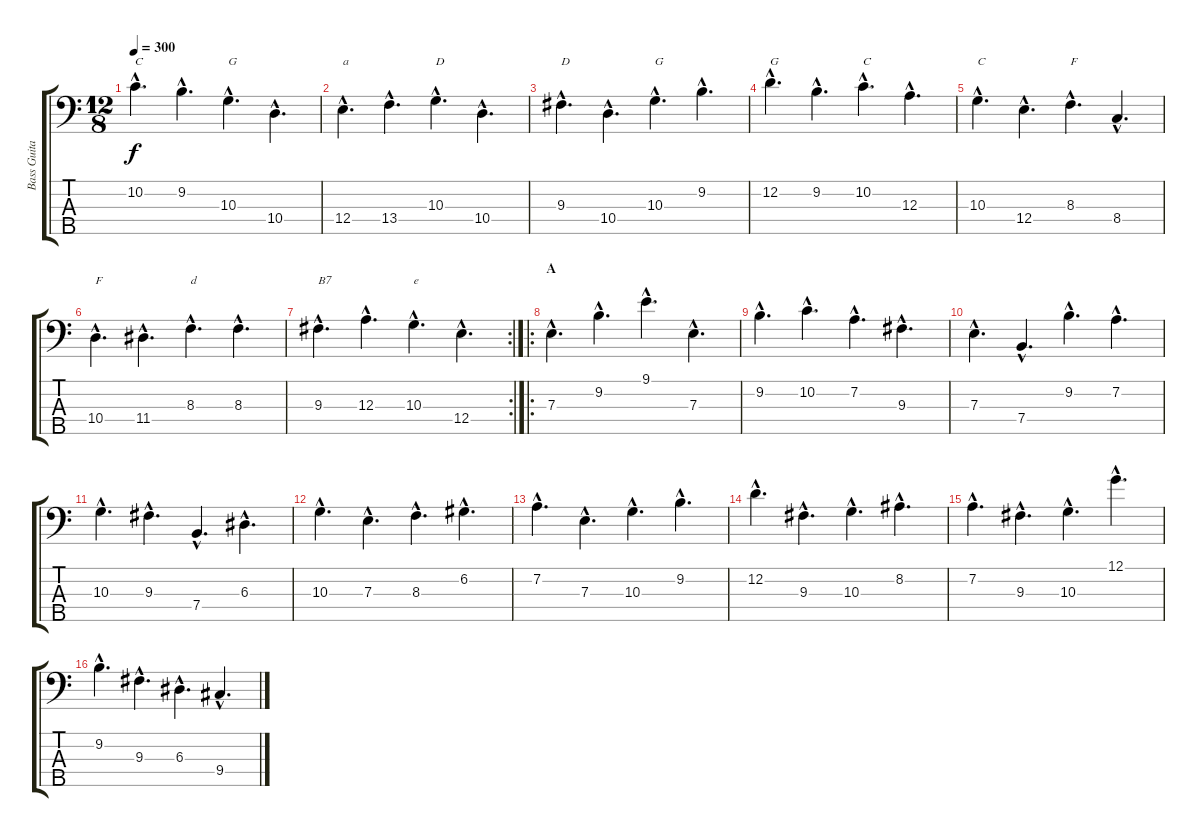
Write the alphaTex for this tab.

\track ("Bass Guitar" "Bass Guita") {instrument electricbassfinger}
\staff {score tabs}
\tuning (G2 D2 A1 E1 B0) {hide}
\ts (12 8)
\tempo 300
\clef f4
\ks c
10.2{hac}.4{d txt "C" dy f} 9.2{hac}.4{d} 10.3{hac}.4{d txt "G"} 10.4{hac}.4{d} |
12.4{hac}.4{d txt "a"} 13.4{hac}.4{d} 10.3{hac}.4{d txt "D"} 10.4{hac}.4{d} |
9.3{hac}.4{d txt "D"} 10.4{hac}.4{d} 10.3{hac}.4{d txt "G"} 9.2{hac}.4{d} |
12.2{hac}.4{d txt "G"} 9.2{hac}.4{d} 10.2{hac}.4{d txt "C"} 12.3{hac}.4{d} |
10.3{hac}.4{d txt "C"} 12.4{hac}.4{d} 8.3{hac}.4{d txt "F"} 8.4{hac}.4{d} |
10.4{hac}.4{d txt "F"} 11.4{hac}.4{d} 8.3{hac}.4{d txt "d"} 8.3{hac}.4{d} |
\rc 2
9.3{hac}.4{d txt "B7"} 12.3{hac}.4{d} 10.3{hac}.4{d txt "e"} 12.4{hac}.4{d} |
\ro
\section ("" "A")
7.3{hac}.4{d} 9.2{hac}.4{d} 9.1{hac}.4{d} 7.3{hac}.4{d} |
9.2{hac}.4{d} 10.2{hac}.4{d} 7.2{hac}.4{d} 9.3{hac}.4{d} |
7.3{hac}.4{d} 7.4{hac}.4{d} 9.2{hac}.4{d} 7.2{hac}.4{d} |
10.3{hac}.4{d} 9.3{hac}.4{d} 7.4{hac}.4{d} 6.3{hac}.4{d} |
10.3{hac}.4{d} 7.3{hac}.4{d} 8.3{hac}.4{d} 6.2{hac}.4{d} |
7.2{hac}.4{d} 7.3{hac}.4{d} 10.3{hac}.4{d} 9.2{hac}.4{d} |
12.2{hac}.4{d} 9.3{hac}.4{d} 10.3{hac}.4{d} 8.2{hac}.4{d} |
7.2{hac}.4{d} 9.3{hac}.4{d} 10.3{hac}.4{d} 12.1{hac}.4{d} |
9.2{hac}.4{d} 9.3{hac}.4{d} 6.3{hac}.4{d} 9.4{hac}.4{d}
